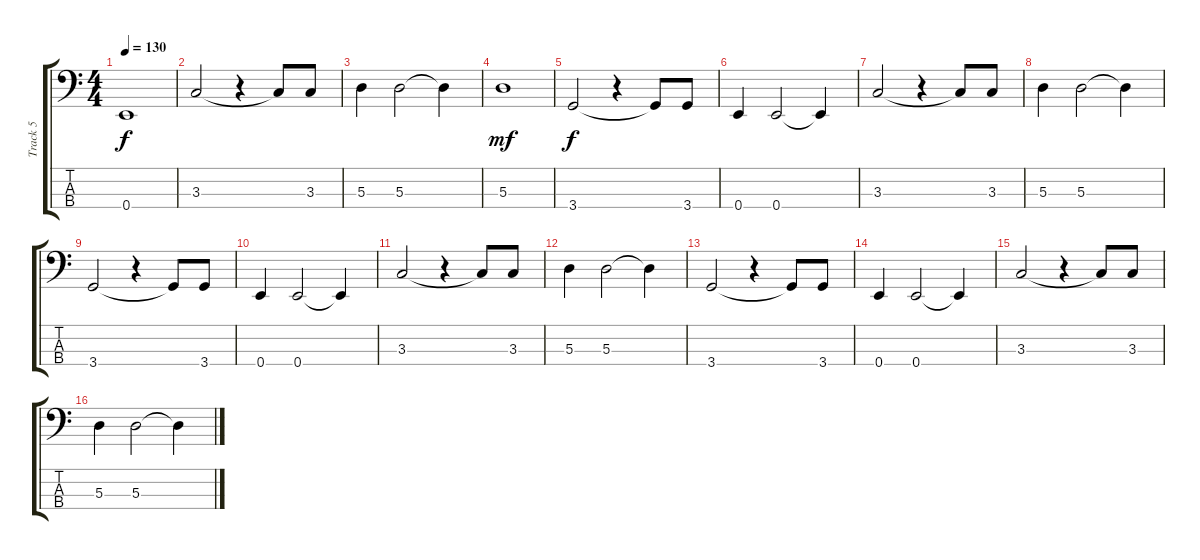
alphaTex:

\track ("Track 5" "Track 5") {instrument electricbassfinger}
\staff {score tabs}
\tuning (G2 D2 A1 E1) {hide}
\ts (4 4)
\tempo 130
\clef f4
\ks c
0.4.1{dy f} |
3.3.2 r.4 3.3{t}.8 3.3.8 |
5.3.4 5.3.2 5.3{t}.4 |
5.3.1{dy mf} |
3.4.2{dy f} r.4 3.4{t}.8 3.4.8 |
0.4.4 0.4.2 0.4{t}.4 |
3.3.2 r.4 3.3{t}.8 3.3.8 |
5.3.4 5.3.2 5.3{t}.4 |
3.4.2 r.4 3.4{t}.8 3.4.8 |
0.4.4 0.4.2 0.4{t}.4 |
3.3.2 r.4 3.3{t}.8 3.3.8 |
5.3.4 5.3.2 5.3{t}.4 |
3.4.2 r.4 3.4{t}.8 3.4.8 |
0.4.4 0.4.2 0.4{t}.4 |
3.3.2 r.4 3.3{t}.8 3.3.8 |
5.3.4 5.3.2 5.3{t}.4
